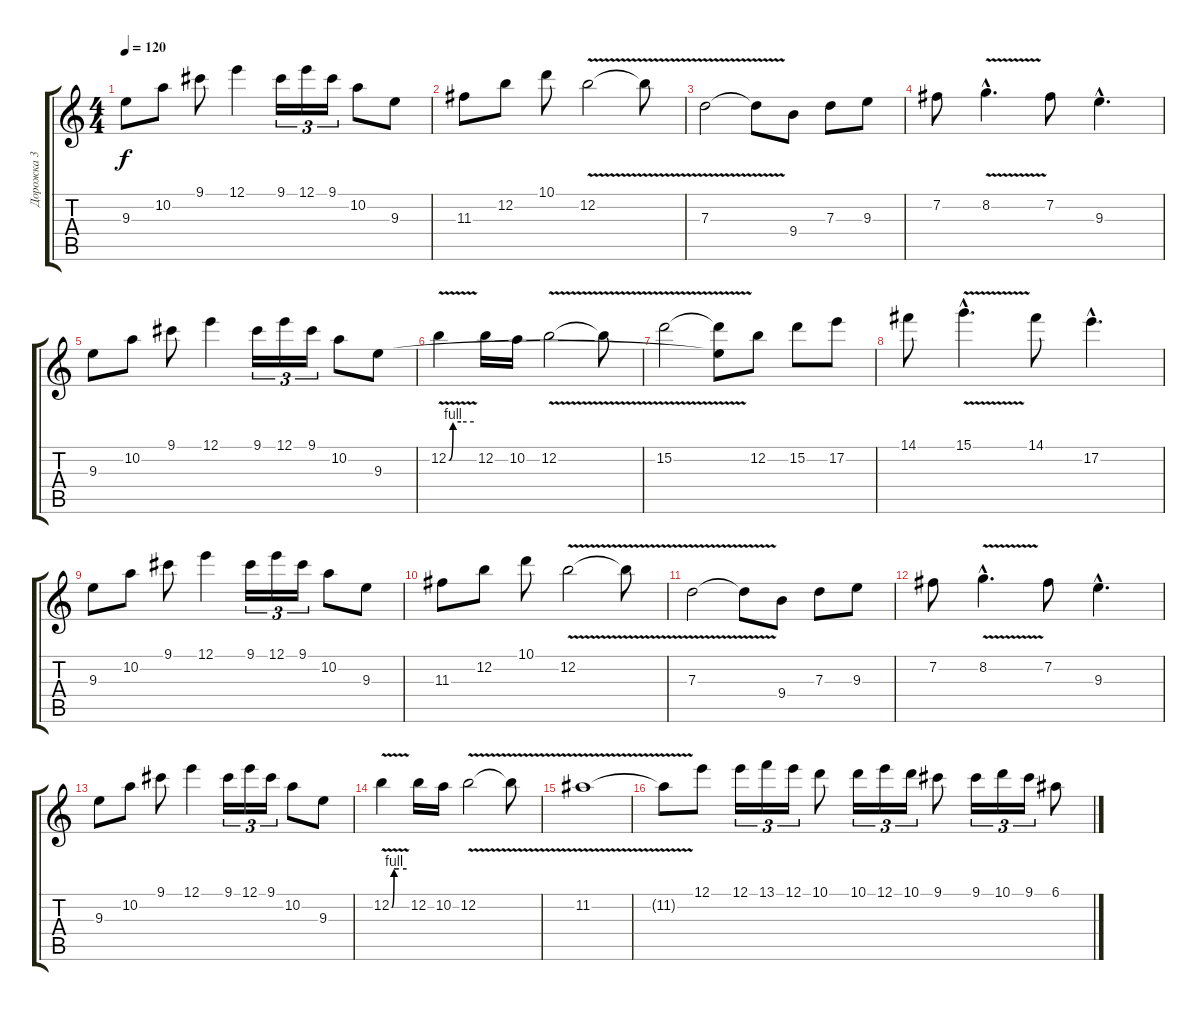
\track ("Дорожка 3" "Дорожка 3") {instrument distortionguitar}
\staff {score tabs}
\tuning (E4 B3 G3 D3 A2 E2) {hide}
\ts (4 4)
\tempo 120
\clef g2
\ks c
9.3.8{dy f} 10.2.8 9.1.8 12.1.4 9.1.16{tu (3 2)} 12.1.16{tu (3 2)} 9.1.16{tu (3 2)} 10.2.8 9.3.8 |
11.3.8 12.2.8 10.1.8 12.2{v}.2 12.2{t}.8 |
7.3{v}.2 7.3{t}.8 9.4.8 7.3.8 9.3.8 |
7.2.8 8.2{v hac}.4{d} 7.2.8 9.3{hac}.4{d} |
9.3.8 10.2.8 9.1.8 12.1.4 9.1.16{tu (3 2)} 12.1.16{tu (3 2)} 9.1.16{tu (3 2)} 10.2.8 9.3.8 |
12.2{be (custom 0 0 2 0 11 4 30 4 60 4) v}.4 12.2.16 10.2.16 12.2{v}.2 12.2{t}.8 |
15.2{v}.2 (15.2{t} 9.3{t}).8 12.2.8 15.2.8 17.2.8 |
14.1.8 15.1{v hac}.4{d} 14.1.8 17.2{hac}.4{d} |
9.3.8 10.2.8 9.1.8 12.1.4 9.1.16{tu (3 2)} 12.1.16{tu (3 2)} 9.1.16{tu (3 2)} 10.2.8 9.3.8 |
11.3.8 12.2.8 10.1.8 12.2{v}.2 12.2{t}.8 |
7.3{v}.2 7.3{t}.8 9.4.8 7.3.8 9.3.8 |
7.2.8 8.2{v hac}.4{d} 7.2.8 9.3{hac}.4{d} |
9.3.8 10.2.8 9.1.8 12.1.4 9.1.16{tu (3 2)} 12.1.16{tu (3 2)} 9.1.16{tu (3 2)} 10.2.8 9.3.8 |
12.2{be (custom 0 0 2 0 11 4 30 4 60 4) v}.4 12.2.16 10.2.16 12.2{v}.2 12.2{t}.8 |
11.2{v}.1 |
11.2{t}.8 12.1.8 12.1.16{tu (3 2)} 13.1.16{tu (3 2)} 12.1.16{tu (3 2)} 10.1.8 10.1.16{tu (3 2)} 12.1.16{tu (3 2)} 10.1.16{tu (3 2)} 9.1.8 9.1.16{tu (3 2)} 10.1.16{tu (3 2)} 9.1.16{tu (3 2)} 6.1.8
